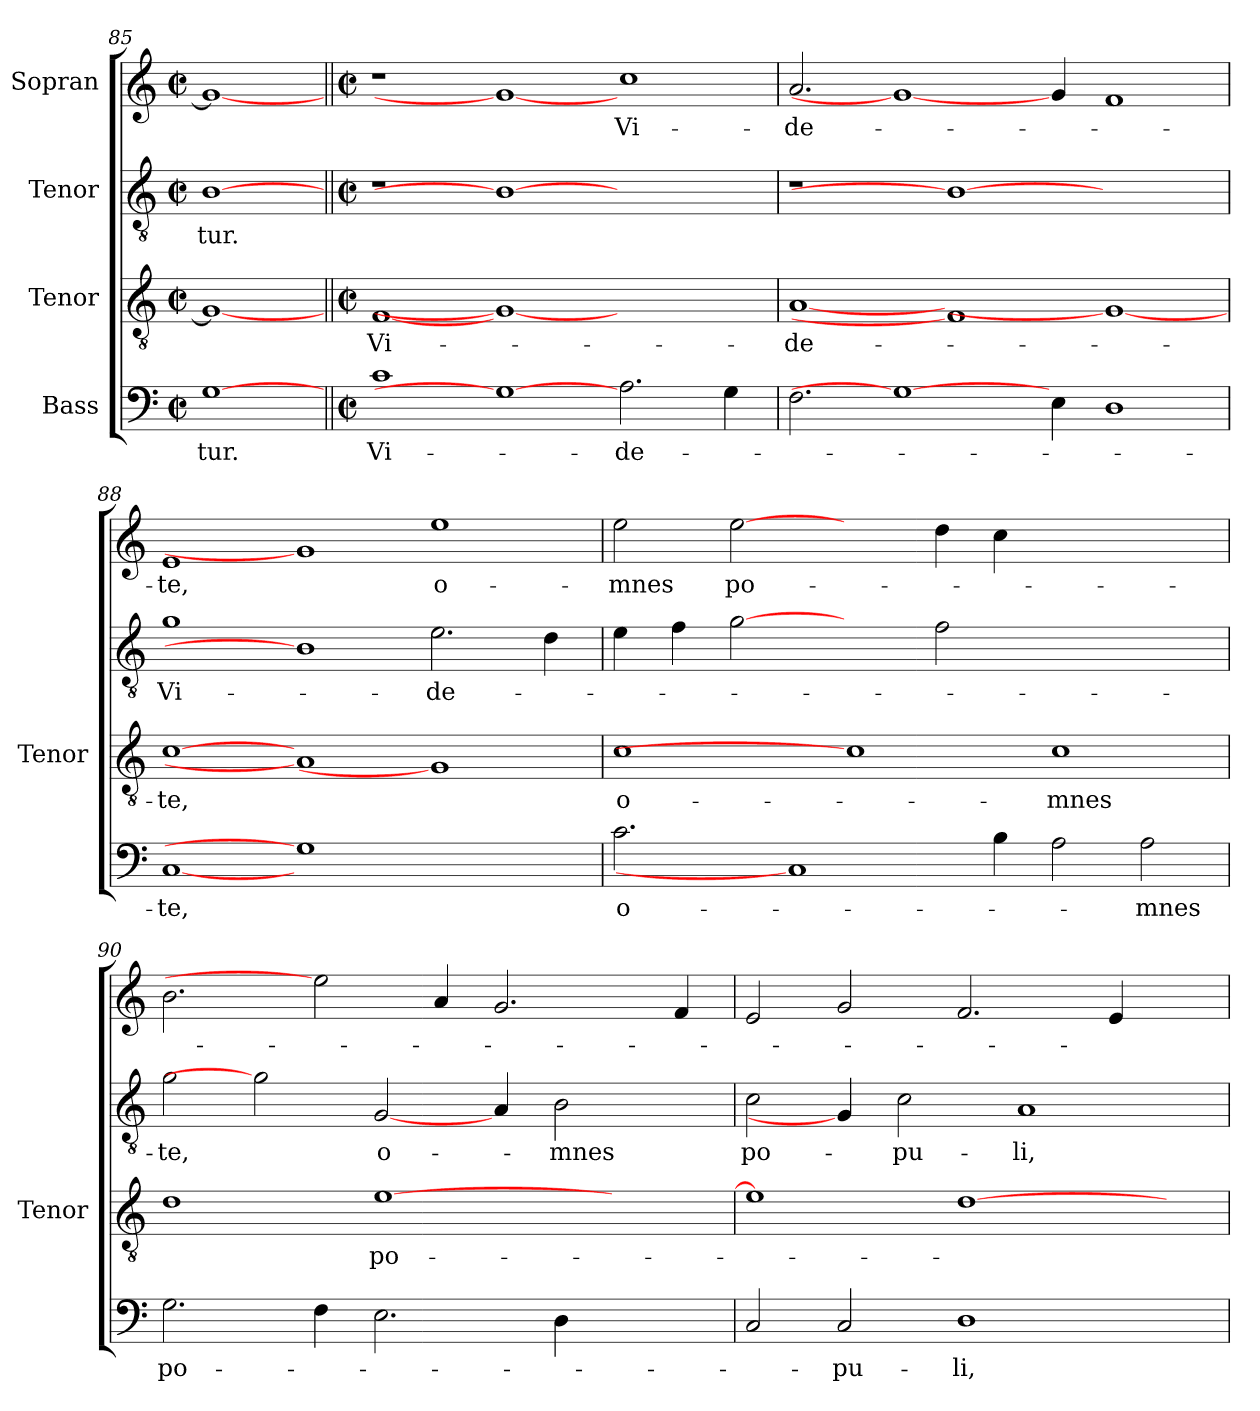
**kern	**text	**kern	**text	**kern	**text	**kern	**text
*part4	*part4	*part3	*part3	*part2	*part2	*part1	*part1
*staff4	*staff4	*staff3	*staff3	*staff2	*staff2	*staff1	*staff1
*I"Bass	*	*I"Tenor	*	*I"Tenor	*	*I"Sopran	*
*	*	*I'Tenor	*	*	*	*	*
*clefF4	*	*clefGv2	*	*clefGv2	*	*clefG2	*
*	*	*ITrd7c12	*	*ITrd7c12	*	*	*
*k[]	*	*k[]	*	*k[]	*	*k[]	*
*M2/2	*	*M2/2	*	*M2/2	*	*M2/2	*
*met(c|)	*	*met(c|)	*	*met(c|)	*	*met(c|)	*
=85	=85	=85	=85	=85	=85	=85	=85
!	!LO:LY:b:color=#000000	!	!	!	!	!	!
!	!	!	!	!	!LO:LY:b:color=#000000	!	!
[1Gi	-tur.	1GGi_<	.	[1BBi	-tur.	1gi_<	.
!!LO:LB:g=z
=86||	=86||	=86||	=86||	=86||	=86||	=86||	=86||
*M2/2	*	*M2/2	*	*M2/2	*	*M2/2	*
*met(c|)	*	*met(c|)	*	*met(c|)	*	*met(c|)	*
!	!LO:LY:b:color=#000000	!	!	!	!	!	!
!	!	!	!LO:LY:b:color=#000000	!LO:N:vis=1	!	!	!
1ci	Vi-	[1FFi	Vi-	1r	.	1r	.
1Gi_	.	1GGi_	.	1BBi_	.	1gi_	.
!	!LO:LY:b:color=#000000	!	!	!	!	!	!
!	!	!	!	!	!	!	!LO:LY:b:color=#000000
2.Ai\	-de-	1ryy	.	1ryy	.	1cci	Vi-
4Gi\	.	.	.	.	.	.	.
=87	=87	=87	=87	=87	=87	=87	=87
!	!	!	!LO:LY:b:color=#000000	!LO:N:vis=1	!	!	!
!	!	!	!	!	!	!	!LO:LY:b:color=#000000
2.Fi\	.	[1AAi	-de-	1r	.	2.ai/	-de-
1Gi_	.	.	.	.	.	1gi_	.
.	.	1FFi]	.	1BBi_	.	.	.
4Ei\	.	.	.	.	.	4gi/	.
1Di	.	1GGi_	.	1ryy	.	1fi	.
=88	=88	=88	=88	=88	=88	=88	=88
!	!LO:LY:b:color=#000000	!	!	!	!	!	!
!	!	!	!LO:LY:b:color=#000000	!	!	!	!
!	!	!	!	!	!LO:LY:b:color=#000000	!	!
!	!	!	!	!	!	!	!LO:LY:b:color=#000000
[1Ci	-te,	[1Ci	-te,	1Gi	Vi-	1ei	-te,
1Gi]	.	1AAi]	.	1BBi]	.	1gi]	.
!	!	!	!	!	!LO:LY:b:color=#000000	!	!
!	!	!	!	!	!	!	!LO:LY:b:color=#000000
1ryy	.	1GGi]	.	2.Ei\	-de-	1eei	o-
.	.	.	.	4Di\	.	.	.
=89	=89	=89	=89	=89	=89	=89	=89
!	!LO:LY:b:color=#000000	!	!	!	!	!	!
!	!	!	!LO:LY:b:color=#000000	!	!	!	!
!	!	!	!	!	!	!	!LO:LY:b:color=#000000
2.ci\	o-	1Ci	o-	4Ei\	.	2eei\	-mnes
.	.	.	.	4Fi\	.	.	.
!	!	!	!	!	!	!	!LO:LY:b:color=#000000
.	.	.	.	[2Gi	.	[2eei	po-
1Ci]	.	.	.	.	.	.	.
.	.	1Ci]	.	2ryy	.	2ryy	.
.	.	.	.	2Fi\	.	4ddi\	.
4Bi\	.	.	.	.	.	4cci\	.
!	!	!	!LO:LY:b:color=#000000	!	!	!	!
2Ai\	.	1Ci	-mnes	1ryy	.	1ryy	.
!	!LO:LY:b:color=#000000	!	!	!	!	!	!
2Ai\	-mnes	.	.	.	.	.	.
=90	=90	=90	=90	=90	=90	=90	=90
!	!LO:LY:b:color=#000000	!	!	!	!	!	!
!	!	!	!	!	!LO:LY:b:color=#000000	!	!
2.Gi\	po-	1Di	.	2Gi\	-te,	2.bi\	.
.	.	.	.	2Gi]	.	.	.
4Fi\	.	.	.	.	.	2eei]	.
!	!	!	!LO:LY:b:color=#000000	!	!	!	!
!	!	!	!	!	!LO:LY:b:color=#000000	!	!
2.Ei\	.	[>1Ei	po-	[2GGi/	o-	.	.
.	.	.	.	.	.	4ai/	.
.	.	.	.	4AAi/	.	2.gi/	.
!	!	!	!	!	!LO:LY:b:color=#000000	!	!
4Di\	.	.	.	2BBi\	-mnes	.	.
2ryy	.	2ryy	.	.	.	.	.
.	.	.	.	4ryy	.	4fi/	.
=91	=91	=91	=91	=91	=91	=91	=91
!	!	!	!	!	!LO:LY:b:color=#000000	!	!
2Ci/	.	1Ei]	.	2Ci\	po-	2ei/	.
!	!LO:LY:b:color=#000000	!	!	!	!	!	!
2Ci/	-pu-	.	.	4GGi/]	.	2gi/	.
!	!	!	!	!	!LO:LY:b:color=#000000	!	!
.	.	.	.	2Ci\	-pu-	.	.
!	!LO:LY:b:color=#000000	!	!	!	!	!	!
1Di	-li,	[>1Di	.	.	.	2.fi/	.
!	!	!	!	!	!LO:LY:b:color=#000000	!	!
.	.	.	.	1AAi	-li,	.	.
.	.	.	.	.	.	4ei/	.
4ryy	.	4ryy	.	.	.	4ryy	.
=	=	=	=	=	=	=	=
*-	*-	*-	*-	*-	*-	*-	*-
